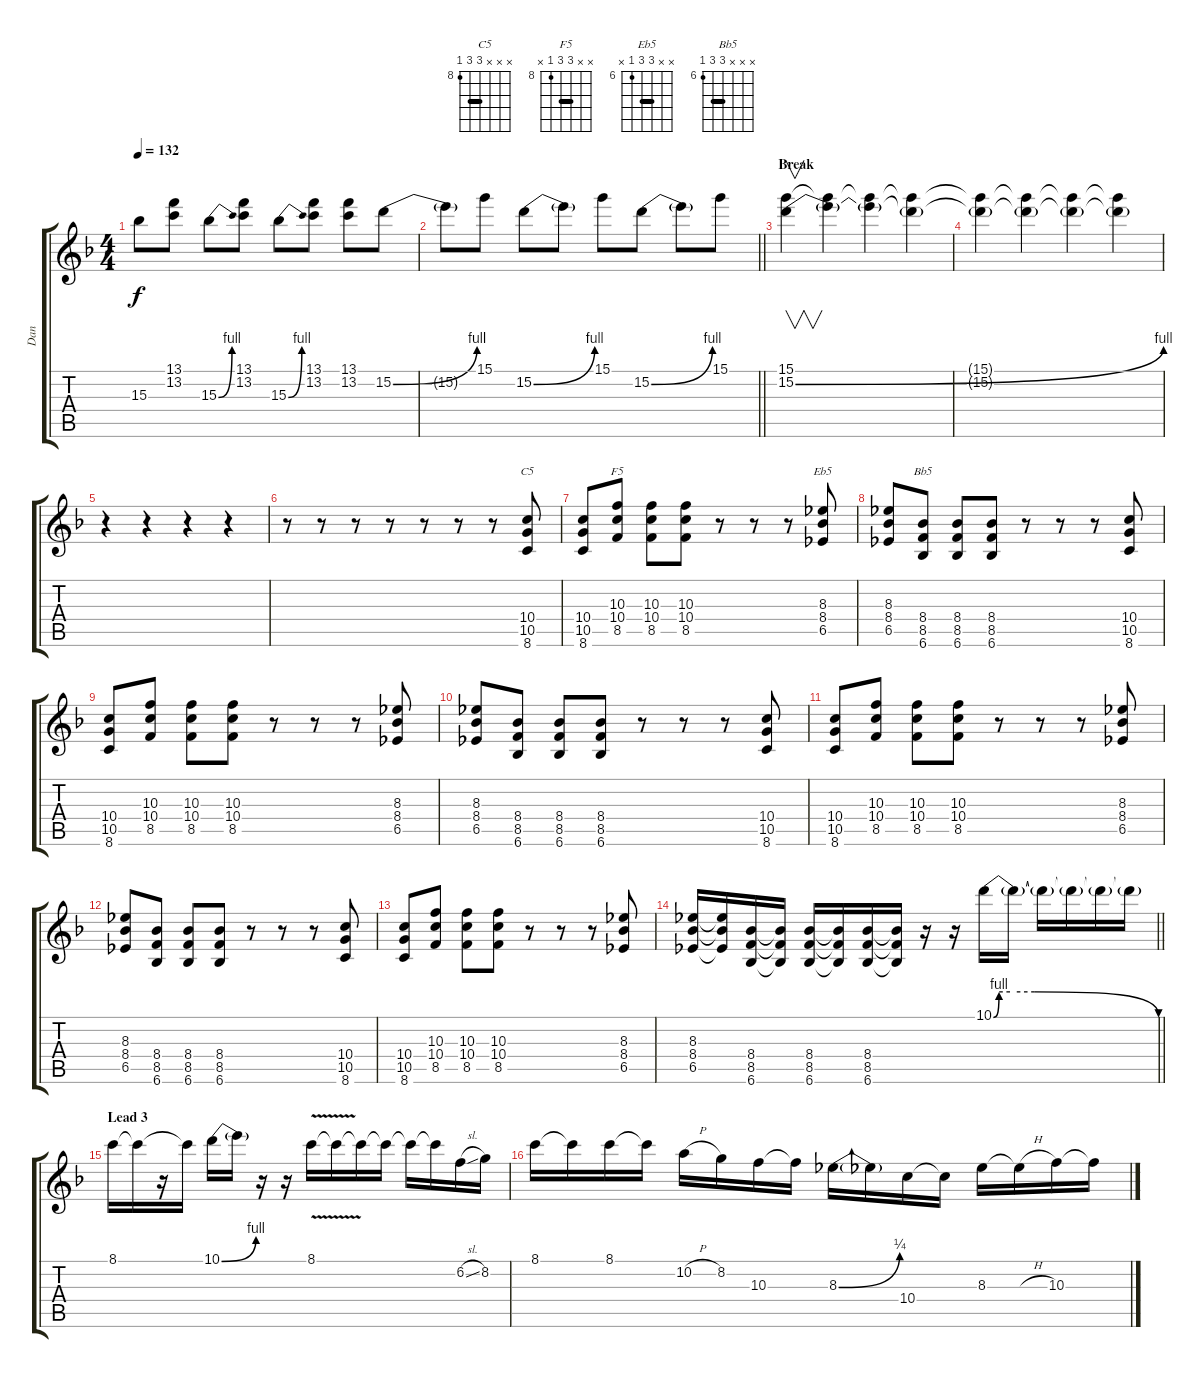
\track ("Dan" "Dan") {instrument distortionguitar}
\staff {score tabs}
\tuning (E4 B3 G3 D3 A2 E2) {hide}
\chord ("C5" x x x 10 10 8) {firstfret 8 barre 10}
\chord ("F5" x x 10 10 8 x) {firstfret 8 barre 10}
\chord ("Eb5" x x 8 8 6 x) {firstfret 6 barre 8}
\chord ("Bb5" x x x 8 8 6) {firstfret 6 barre 8}
\ts (4 4)
\tempo 132
\clef g2
\ks f
15.3{t}.8{dy f} (13.1 13.2).8 15.3{be (bend 0 0 60 4)}.8 (13.1 13.2).8 15.3{be (bend 0 0 60 4)}.8 (13.1 13.2).8 (13.1 13.2).8 15.2{be (bend 0 0 60 4)}.8 |
\barLineRight lightlight
15.2{t}.8 15.1.8 15.2{be (bend 0 0 60 4)}.8 15.2{t}.8 15.1.8 15.2{be (bend 0 0 60 4)}.8 15.2{t}.8 15.1.8 |
\section ("" "Break")
(15.1 15.2{be (bend 0 0 60 4)}).4{v} (15.1{t} 15.2{t}).4 (15.1{t} 15.2{t}).4 (15.1{t} 15.2{t}).4 |
(15.1{t} 15.2{t}).4{volume 3} (15.1{t} 15.2{t}).4 (15.1{t} 15.2{t}).4 (15.1{t} 15.2{t}).4 |
r.4{volume 13} r.4 r.4 r.4 |
r.8 r.8 r.8 r.8 r.8 r.8 r.8 (10.4 10.5 8.6).8{ch "C5"} |
(10.4 10.5 8.6).8 (10.3 10.4 8.5).8{ch "F5"} (10.3 10.4 8.5).8 (10.3 10.4 8.5).8 r.8 r.8 r.8 (8.3 8.4 6.5).8{ch "Eb5"} |
(8.3 8.4 6.5).8 (8.4 8.5 6.6).8{ch "Bb5"} (8.4 8.5 6.6).8 (8.4 8.5 6.6).8 r.8 r.8 r.8 (10.4 10.5 8.6).8 |
(10.4 10.5 8.6).8 (10.3 10.4 8.5).8 (10.3 10.4 8.5).8 (10.3 10.4 8.5).8 r.8 r.8 r.8 (8.3 8.4 6.5).8 |
(8.3 8.4 6.5).8 (8.4 8.5 6.6).8 (8.4 8.5 6.6).8 (8.4 8.5 6.6).8 r.8 r.8 r.8 (10.4 10.5 8.6).8 |
(10.4 10.5 8.6).8 (10.3 10.4 8.5).8 (10.3 10.4 8.5).8 (10.3 10.4 8.5).8 r.8 r.8 r.8 (8.3 8.4 6.5).8 |
(8.3 8.4 6.5).8 (8.4 8.5 6.6).8 (8.4 8.5 6.6).8 (8.4 8.5 6.6).8 r.8 r.8 r.8 (10.4 10.5 8.6).8 |
(10.4 10.5 8.6).8 (10.3 10.4 8.5).8 (10.3 10.4 8.5).8 (10.3 10.4 8.5).8 r.8 r.8 r.8 (8.3 8.4 6.5).8 |
\barLineRight lightlight
(8.3 8.4 6.5).16 (8.3{t} 8.4{t} 6.5{t}).16 (8.4 8.5 6.6).16 (8.4{t} 8.5{t} 6.6{t}).16 (8.4 8.5 6.6).16 (8.4{t} 8.5{t} 6.6{t}).16 (8.4 8.5 6.6).16 (8.4{t} 8.5{t} 6.6{t}).16 r.16 r.16 10.1{be (custom 0 0 2 4 6 4 15 4 60 0)}.16 10.1{t}.16 10.1{t}.16 10.1{t}.16 10.1{t}.16 10.1{t}.16 |
\section ("" "Lead 3")
8.1.16 8.1{t}.16 r.16 8.1{t}.16 10.1{be (bend 0 0 60 4)}.16 10.1{t}.16 r.16 r.16 8.1{v}.16 8.1{t}.16 8.1{t}.16 8.1{t}.16 8.1{t}.16 8.1{t}.16 6.2{sl}.16 8.2.16 |
8.1.16 8.1{t}.16 8.1.16 8.1{t}.16 10.2{h}.16 8.2.16 10.3.16 10.3{t}.16 8.3{be (bend 0 0 60 1)}.16 8.3{t}.16 10.4.16 10.4{t}.16 8.3.16 8.3{h t}.16 10.3.16 10.3{t}.16
